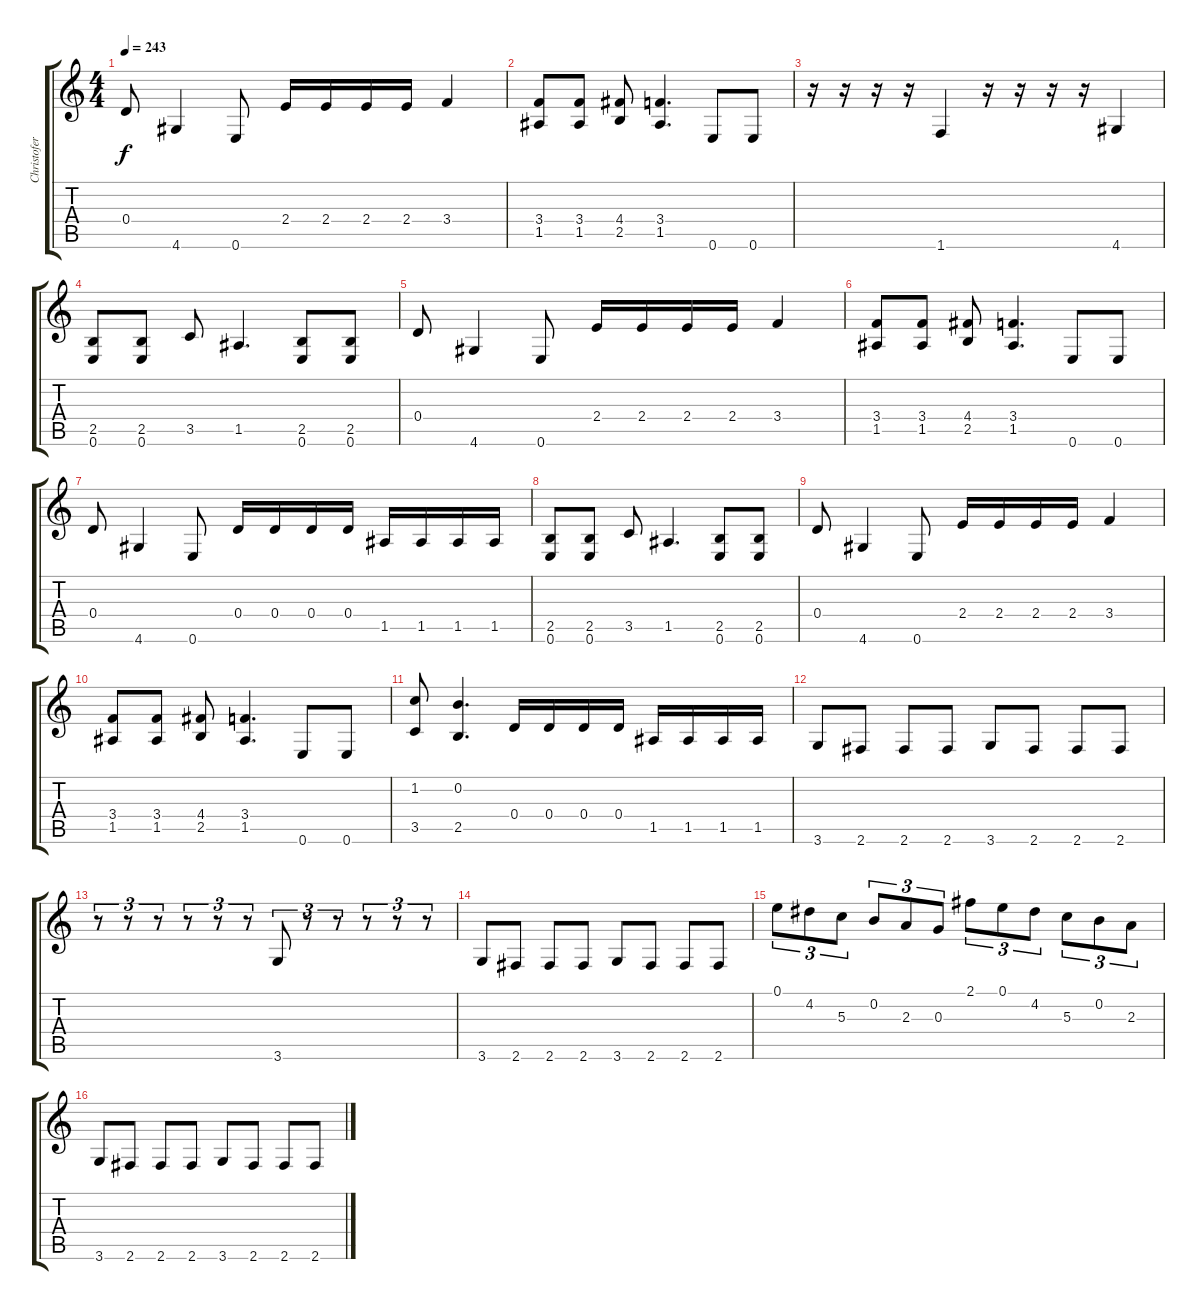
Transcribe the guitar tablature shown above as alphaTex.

\track ("Christofer" "Christofer") {instrument distortionguitar}
\staff {score tabs}
\tuning (E4 B3 G3 D3 A2 E2) {hide}
\ts (4 4)
\tempo 243
\clef g2
\ks c
0.4.8{dy f} 4.6.4 0.6.8 2.4.16 2.4.16 2.4.16 2.4.16 3.4.4 |
(3.4 1.5).8 (3.4 1.5).8 (4.4 2.5).8 (3.4 1.5).4{d} 0.6.8 0.6.8 |
r.16 r.16 r.16 r.16 1.6.4 r.16 r.16 r.16 r.16 4.6.4 |
(2.5 0.6).8 (2.5 0.6).8 3.5.8 1.5.4{d} (2.5 0.6).8 (2.5 0.6).8 |
0.4.8 4.6.4 0.6.8 2.4.16 2.4.16 2.4.16 2.4.16 3.4.4 |
(3.4 1.5).8 (3.4 1.5).8 (4.4 2.5).8 (3.4 1.5).4{d} 0.6.8 0.6.8 |
0.4.8 4.6.4 0.6.8 0.4.16 0.4.16 0.4.16 0.4.16 1.5.16 1.5.16 1.5.16 1.5.16 |
(2.5 0.6).8 (2.5 0.6).8 3.5.8 1.5.4{d} (2.5 0.6).8 (2.5 0.6).8 |
0.4.8 4.6.4 0.6.8 2.4.16 2.4.16 2.4.16 2.4.16 3.4.4 |
(3.4 1.5).8 (3.4 1.5).8 (4.4 2.5).8 (3.4 1.5).4{d} 0.6.8 0.6.8 |
(1.2 3.5).8 (0.2 2.5).4{d} 0.4.16 0.4.16 0.4.16 0.4.16 1.5.16 1.5.16 1.5.16 1.5.16 |
3.6.8 2.6.8 2.6.8 2.6.8 3.6.8 2.6.8 2.6.8 2.6.8 |
r.8{tu (3 2)} r.8{tu (3 2)} r.8{tu (3 2)} r.8{tu (3 2)} r.8{tu (3 2)} r.8{tu (3 2)} 3.6.8{tu (3 2)} r.8{tu (3 2)} r.8{tu (3 2)} r.8{tu (3 2)} r.8{tu (3 2)} r.8{tu (3 2)} |
3.6.8 2.6.8 2.6.8 2.6.8 3.6.8 2.6.8 2.6.8 2.6.8 |
0.1.8{tu (3 2)} 4.2.8{tu (3 2)} 5.3.8{tu (3 2)} 0.2.8{tu (3 2)} 2.3.8{tu (3 2)} 0.3.8{tu (3 2)} 2.1.8{tu (3 2)} 0.1.8{tu (3 2)} 4.2.8{tu (3 2)} 5.3.8{tu (3 2)} 0.2.8{tu (3 2)} 2.3.8{tu (3 2)} |
3.6.8 2.6.8 2.6.8 2.6.8 3.6.8 2.6.8 2.6.8 2.6.8
